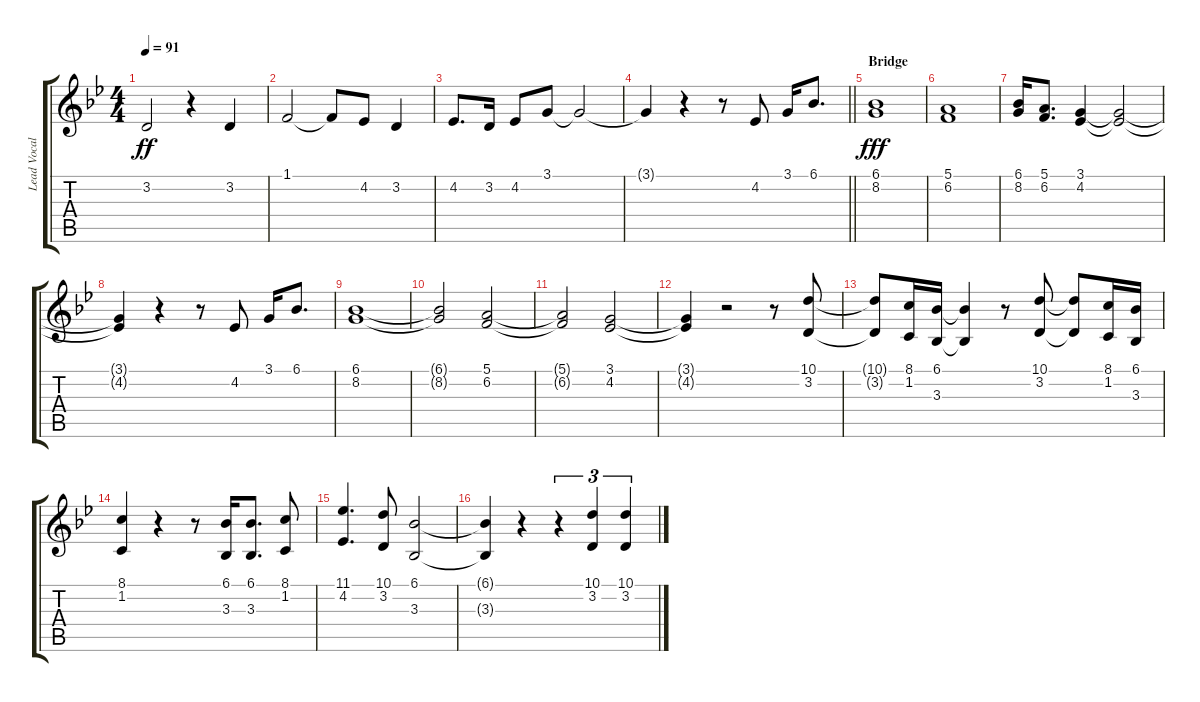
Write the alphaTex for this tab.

\track ("Lead Vocals" "Lead Vocal") {instrument tenorsax}
\staff {score tabs}
\tuning (E4 B3 G3 D3 A2 E2) {hide}
\ts (4 4)
\tempo 91
\clef g2
\ks bb
3.2.2{dy ff} r.4 3.2.4 |
1.1.2 1.1{t}.8 4.2.8 3.2.4 |
4.2.8{d} 3.2.16 4.2.8 3.1.8 3.1{t}.2 |
\barLineRight lightlight
3.1{t}.4 r.4 r.8 4.2.8 3.1.16 6.1.8{d} |
\section ("" "Bridge")
(6.1 8.2).1{dy fff} |
(5.1 6.2).1 |
(6.1 8.2).16 (5.1 6.2).8{d} (3.1 4.2).4 (3.1{t} 4.2{t}).2 |
(3.1{t} 4.2{t}).4 r.4 r.8 4.2.8 3.1.16 6.1.8{d} |
(6.1 8.2).1 |
(6.1{t} 8.2{t}).2 (5.1 6.2).2 |
(5.1{t} 6.2{t}).2 (3.1 4.2).2 |
(3.1{t} 4.2{t}).4 r.2 r.8 (10.1 3.2).8 |
(10.1{t} 3.2{t}).8 (8.1 1.2).16 (6.1 3.3).16 (6.1{t} 3.3{t}).4 r.8 (10.1 3.2).8 (10.1{t} 3.2{t}).8 (8.1 1.2).16 (6.1 3.3).16 |
(8.1 1.2).4 r.4 r.8 (6.1 3.3).16 (6.1 3.3).8{d} (8.1 1.2).8 |
(11.1 4.2).4{d} (10.1 3.2).8 (6.1 3.3).2 |
(6.1{t} 3.3{t}).4 r.4 r.4{tu (3 2)} (10.1 3.2).4{tu (3 2)} (10.1 3.2).4{tu (3 2)}
